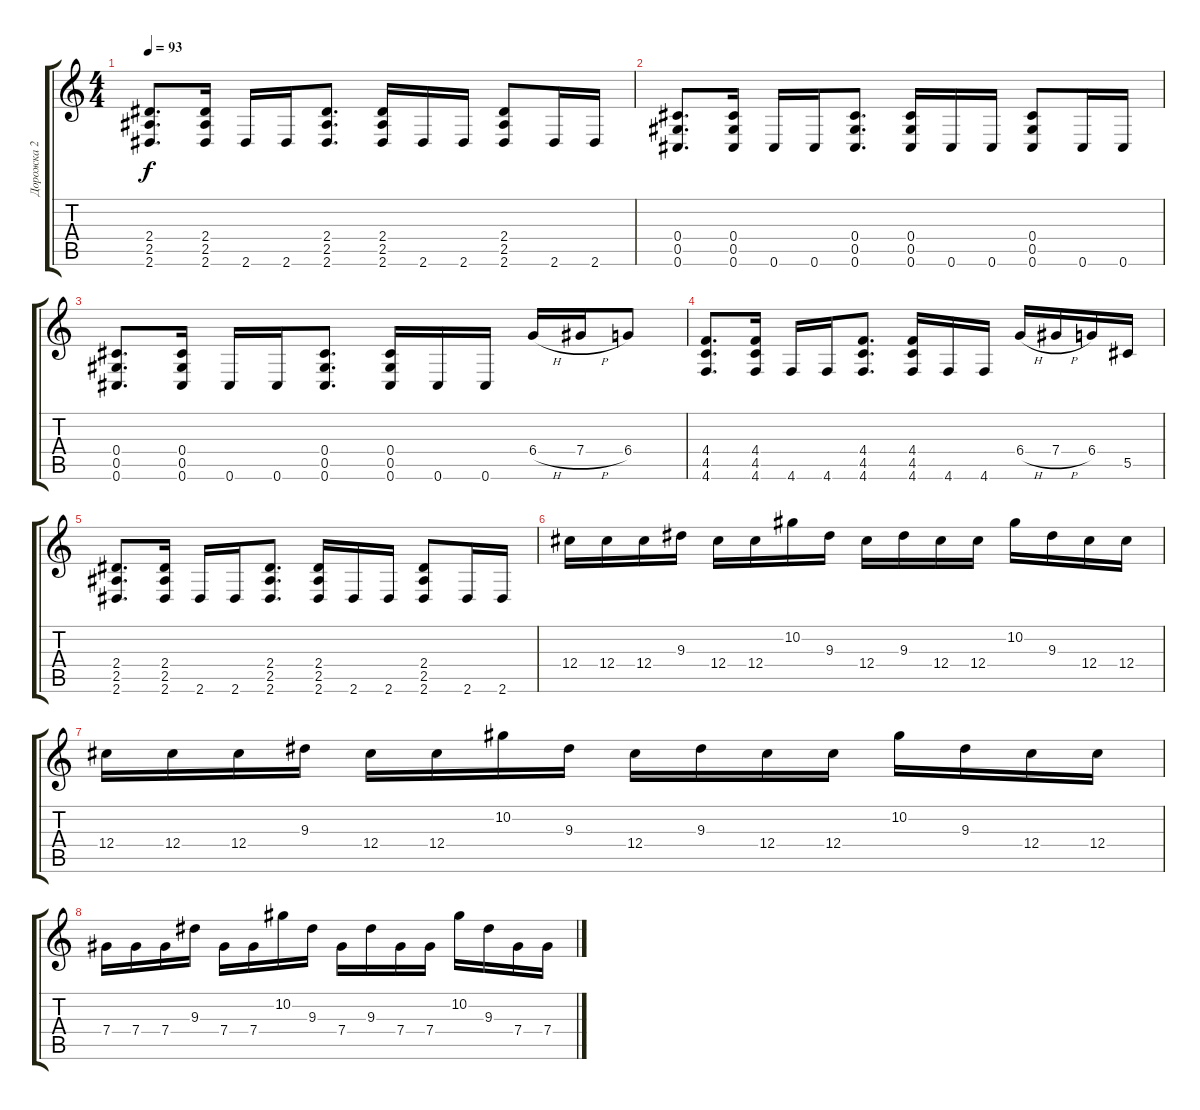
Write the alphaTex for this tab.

\track ("Дорожка 2" "Дорожка 2") {instrument acousticguitarsteel}
\staff {score tabs}
\tuning (Eb4 Bb3 Gb3 Db3 Ab2 Db2) {hide}
\ts (4 4)
\tempo 93
\clef g2
\ks c
(2.4 2.5 2.6).8{d dy f} (2.4 2.5 2.6).16 2.6.16 2.6.16 (2.4 2.5 2.6).8{d} (2.4 2.5 2.6).16 2.6.16 2.6.16 (2.4 2.5 2.6).8 2.6.16 2.6.16 |
(0.4 0.5 0.6).8{d} (0.4 0.5 0.6).16 0.6.16 0.6.16 (0.4 0.5 0.6).8{d} (0.4 0.5 0.6).16 0.6.16 0.6.16 (0.4 0.5 0.6).8 0.6.16 0.6.16 |
(0.4 0.5 0.6).8{d} (0.4 0.5 0.6).16 0.6.16 0.6.16 (0.4 0.5 0.6).8{d} (0.4 0.5 0.6).16 0.6.16 0.6.16 6.4{h}.16 7.4{h}.16 6.4.8 |
(4.4 4.5 4.6).8{d} (4.4 4.5 4.6).16 4.6.16 4.6.16 (4.4 4.5 4.6).8{d} (4.4 4.5 4.6).16 4.6.16 4.6.16 6.4{h}.16 7.4{h}.16 6.4.16 5.5.16 |
(2.4 2.5 2.6).8{d} (2.4 2.5 2.6).16 2.6.16 2.6.16 (2.4 2.5 2.6).8{d} (2.4 2.5 2.6).16 2.6.16 2.6.16 (2.4 2.5 2.6).8 2.6.16 2.6.16 |
12.4.16 12.4.16 12.4.16 9.3.16 12.4.16 12.4.16 10.2.16 9.3.16 12.4.16 9.3.16 12.4.16 12.4.16 10.2.16 9.3.16 12.4.16 12.4.16 |
12.4.16 12.4.16 12.4.16 9.3.16 12.4.16 12.4.16 10.2.16 9.3.16 12.4.16 9.3.16 12.4.16 12.4.16 10.2.16 9.3.16 12.4.16 12.4.16 |
7.4.16 7.4.16 7.4.16 9.3.16 7.4.16 7.4.16 10.2.16 9.3.16 7.4.16 9.3.16 7.4.16 7.4.16 10.2.16 9.3.16 7.4.16 7.4.16
